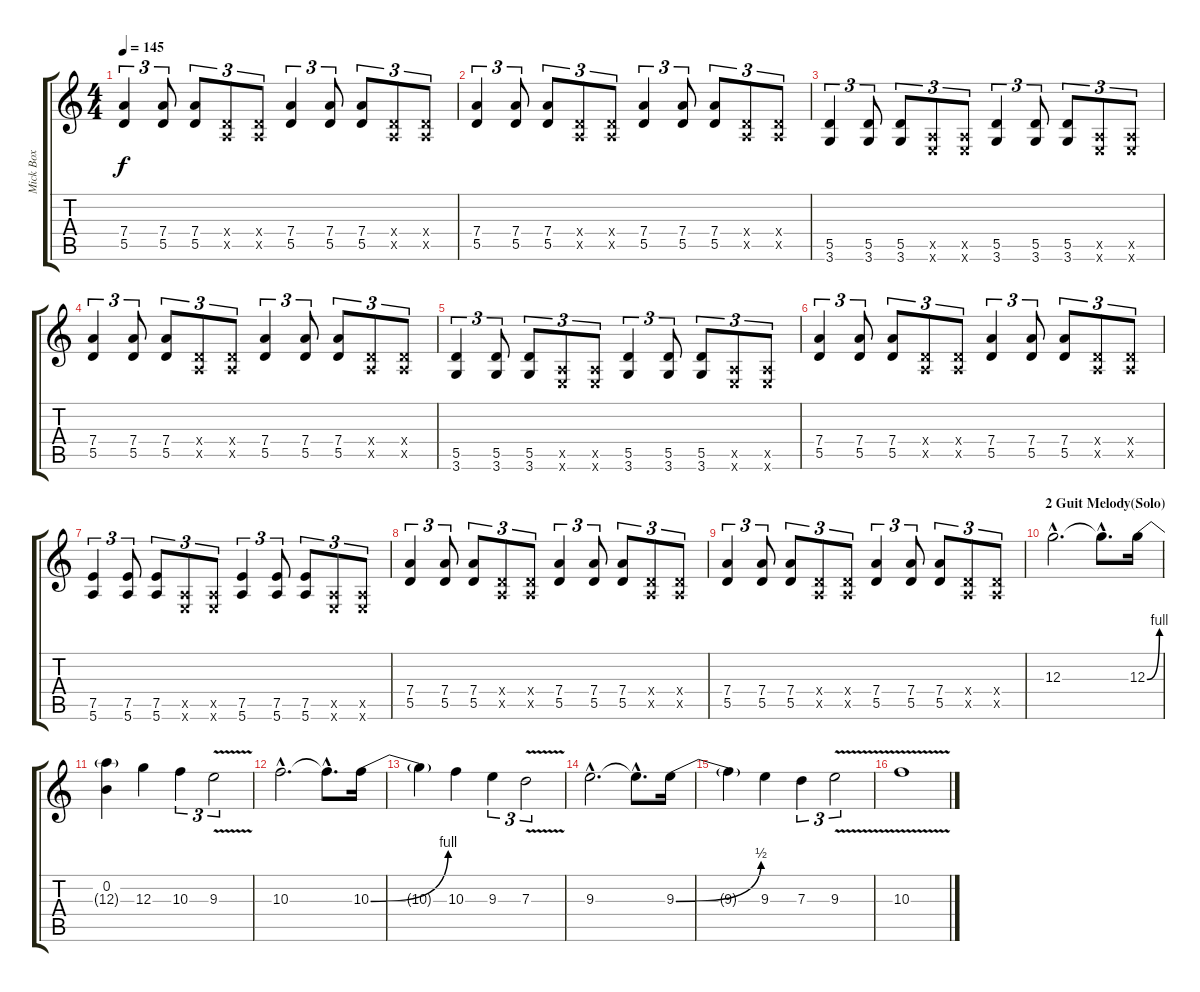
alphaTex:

\track ("Mick Box" "Mick Box") {instrument overdrivenguitar}
\staff {score tabs}
\tuning (E4 B3 G3 D3 A2 E2) {hide}
\ts (4 4)
\tempo 145
\clef g2
\ks c
(7.4 5.5).4{tu (3 2) dy f} (7.4 5.5).8{tu (3 2)} (7.4 5.5).8{tu (3 2)} (0.4{x} 0.5{x}).8{tu (3 2)} (0.4{x} 0.5{x}).8{tu (3 2)} (7.4 5.5).4{tu (3 2)} (7.4 5.5).8{tu (3 2)} (7.4 5.5).8{tu (3 2)} (0.4{x} 0.5{x}).8{tu (3 2)} (0.4{x} 0.5{x}).8{tu (3 2)} |
(7.4 5.5).4{tu (3 2)} (7.4 5.5).8{tu (3 2)} (7.4 5.5).8{tu (3 2)} (0.4{x} 0.5{x}).8{tu (3 2)} (0.4{x} 0.5{x}).8{tu (3 2)} (7.4 5.5).4{tu (3 2)} (7.4 5.5).8{tu (3 2)} (7.4 5.5).8{tu (3 2)} (0.4{x} 0.5{x}).8{tu (3 2)} (0.4{x} 0.5{x}).8{tu (3 2)} |
(5.5 3.6).4{tu (3 2)} (5.5 3.6).8{tu (3 2)} (5.5 3.6).8{tu (3 2)} (0.5{x} 0.6{x}).8{tu (3 2)} (0.5{x} 0.6{x}).8{tu (3 2)} (5.5 3.6).4{tu (3 2)} (5.5 3.6).8{tu (3 2)} (5.5 3.6).8{tu (3 2)} (0.5{x} 0.6{x}).8{tu (3 2)} (0.5{x} 0.6{x}).8{tu (3 2)} |
(7.4 5.5).4{tu (3 2)} (7.4 5.5).8{tu (3 2)} (7.4 5.5).8{tu (3 2)} (0.4{x} 0.5{x}).8{tu (3 2)} (0.4{x} 0.5{x}).8{tu (3 2)} (7.4 5.5).4{tu (3 2)} (7.4 5.5).8{tu (3 2)} (7.4 5.5).8{tu (3 2)} (0.4{x} 0.5{x}).8{tu (3 2)} (0.4{x} 0.5{x}).8{tu (3 2)} |
(5.5 3.6).4{tu (3 2)} (5.5 3.6).8{tu (3 2)} (5.5 3.6).8{tu (3 2)} (0.5{x} 0.6{x}).8{tu (3 2)} (0.5{x} 0.6{x}).8{tu (3 2)} (5.5 3.6).4{tu (3 2)} (5.5 3.6).8{tu (3 2)} (5.5 3.6).8{tu (3 2)} (0.5{x} 0.6{x}).8{tu (3 2)} (0.5{x} 0.6{x}).8{tu (3 2)} |
(7.4 5.5).4{tu (3 2)} (7.4 5.5).8{tu (3 2)} (7.4 5.5).8{tu (3 2)} (0.4{x} 0.5{x}).8{tu (3 2)} (0.4{x} 0.5{x}).8{tu (3 2)} (7.4 5.5).4{tu (3 2)} (7.4 5.5).8{tu (3 2)} (7.4 5.5).8{tu (3 2)} (0.4{x} 0.5{x}).8{tu (3 2)} (0.4{x} 0.5{x}).8{tu (3 2)} |
(7.5 5.6).4{tu (3 2)} (7.5 5.6).8{tu (3 2)} (7.5 5.6).8{tu (3 2)} (0.5{x} 0.6{x}).8{tu (3 2)} (0.5{x} 0.6{x}).8{tu (3 2)} (7.5 5.6).4{tu (3 2)} (7.5 5.6).8{tu (3 2)} (7.5 5.6).8{tu (3 2)} (0.5{x} 0.6{x}).8{tu (3 2)} (0.5{x} 0.6{x}).8{tu (3 2)} |
(7.4 5.5).4{tu (3 2)} (7.4 5.5).8{tu (3 2)} (7.4 5.5).8{tu (3 2)} (0.4{x} 0.5{x}).8{tu (3 2)} (0.4{x} 0.5{x}).8{tu (3 2)} (7.4 5.5).4{tu (3 2)} (7.4 5.5).8{tu (3 2)} (7.4 5.5).8{tu (3 2)} (0.4{x} 0.5{x}).8{tu (3 2)} (0.4{x} 0.5{x}).8{tu (3 2)} |
(7.4 5.5).4{tu (3 2)} (7.4 5.5).8{tu (3 2)} (7.4 5.5).8{tu (3 2)} (0.4{x} 0.5{x}).8{tu (3 2)} (0.4{x} 0.5{x}).8{tu (3 2)} (7.4 5.5).4{tu (3 2)} (7.4 5.5).8{tu (3 2)} (7.4 5.5).8{tu (3 2)} (0.4{x} 0.5{x}).8{tu (3 2)} (0.4{x} 0.5{x}).8{tu (3 2)} |
\section ("" "2 Guit Melody(Solo)")
12.3{hac}.2{d} 12.3{hac t}.8{d} 12.3{be (bend 0 0 60 4)}.16 |
(0.2 12.3{t}).4 12.3.4 10.3.4{tu (3 2)} 9.3{v}.2{tu (3 2)} |
10.3{hac}.2{d} 10.3{hac t}.8{d} 10.3{be (bend 0 0 60 4)}.16 |
10.3{t}.4 10.3.4 9.3.4{tu (3 2)} 7.3{v}.2{tu (3 2)} |
9.3{hac}.2{d} 9.3{hac t}.8{d} 9.3{be (bend 0 0 60 2)}.16 |
9.3{t}.4 9.3.4 7.3.4{tu (3 2)} 9.3{v}.2{tu (3 2)} |
10.3{v}.1
